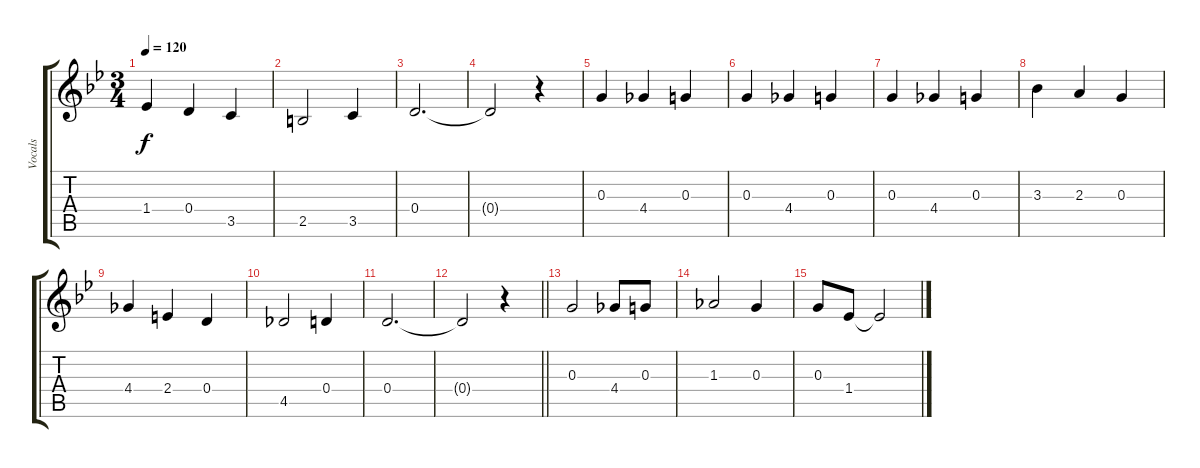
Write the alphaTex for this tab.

\track ("Vocals" "Vocals") {instrument acousticguitarsteel}
\staff {score tabs}
\tuning (E4 B3 G3 D3 A2 E2) {hide}
\ts (3 4)
\tempo 120
\clef g2
\ks bb
1.4.4{dy f} 0.4.4 3.5.4 |
2.5.2 3.5.4 |
0.4.2{d} |
0.4{t}.2 r.4 |
0.3.4 4.4.4 0.3.4 |
0.3.4 4.4.4 0.3.4 |
0.3.4 4.4.4 0.3.4 |
3.3.4 2.3.4 0.3.4 |
4.4.4 2.4.4 0.4.4 |
4.5.2 0.4.4 |
0.4.2{d} |
\barLineRight lightlight
0.4{t}.2 r.4 |
0.3.2 4.4.8 0.3.8 |
1.3.2 0.3.4 |
0.3.8 1.4.8 1.4{t}.2
